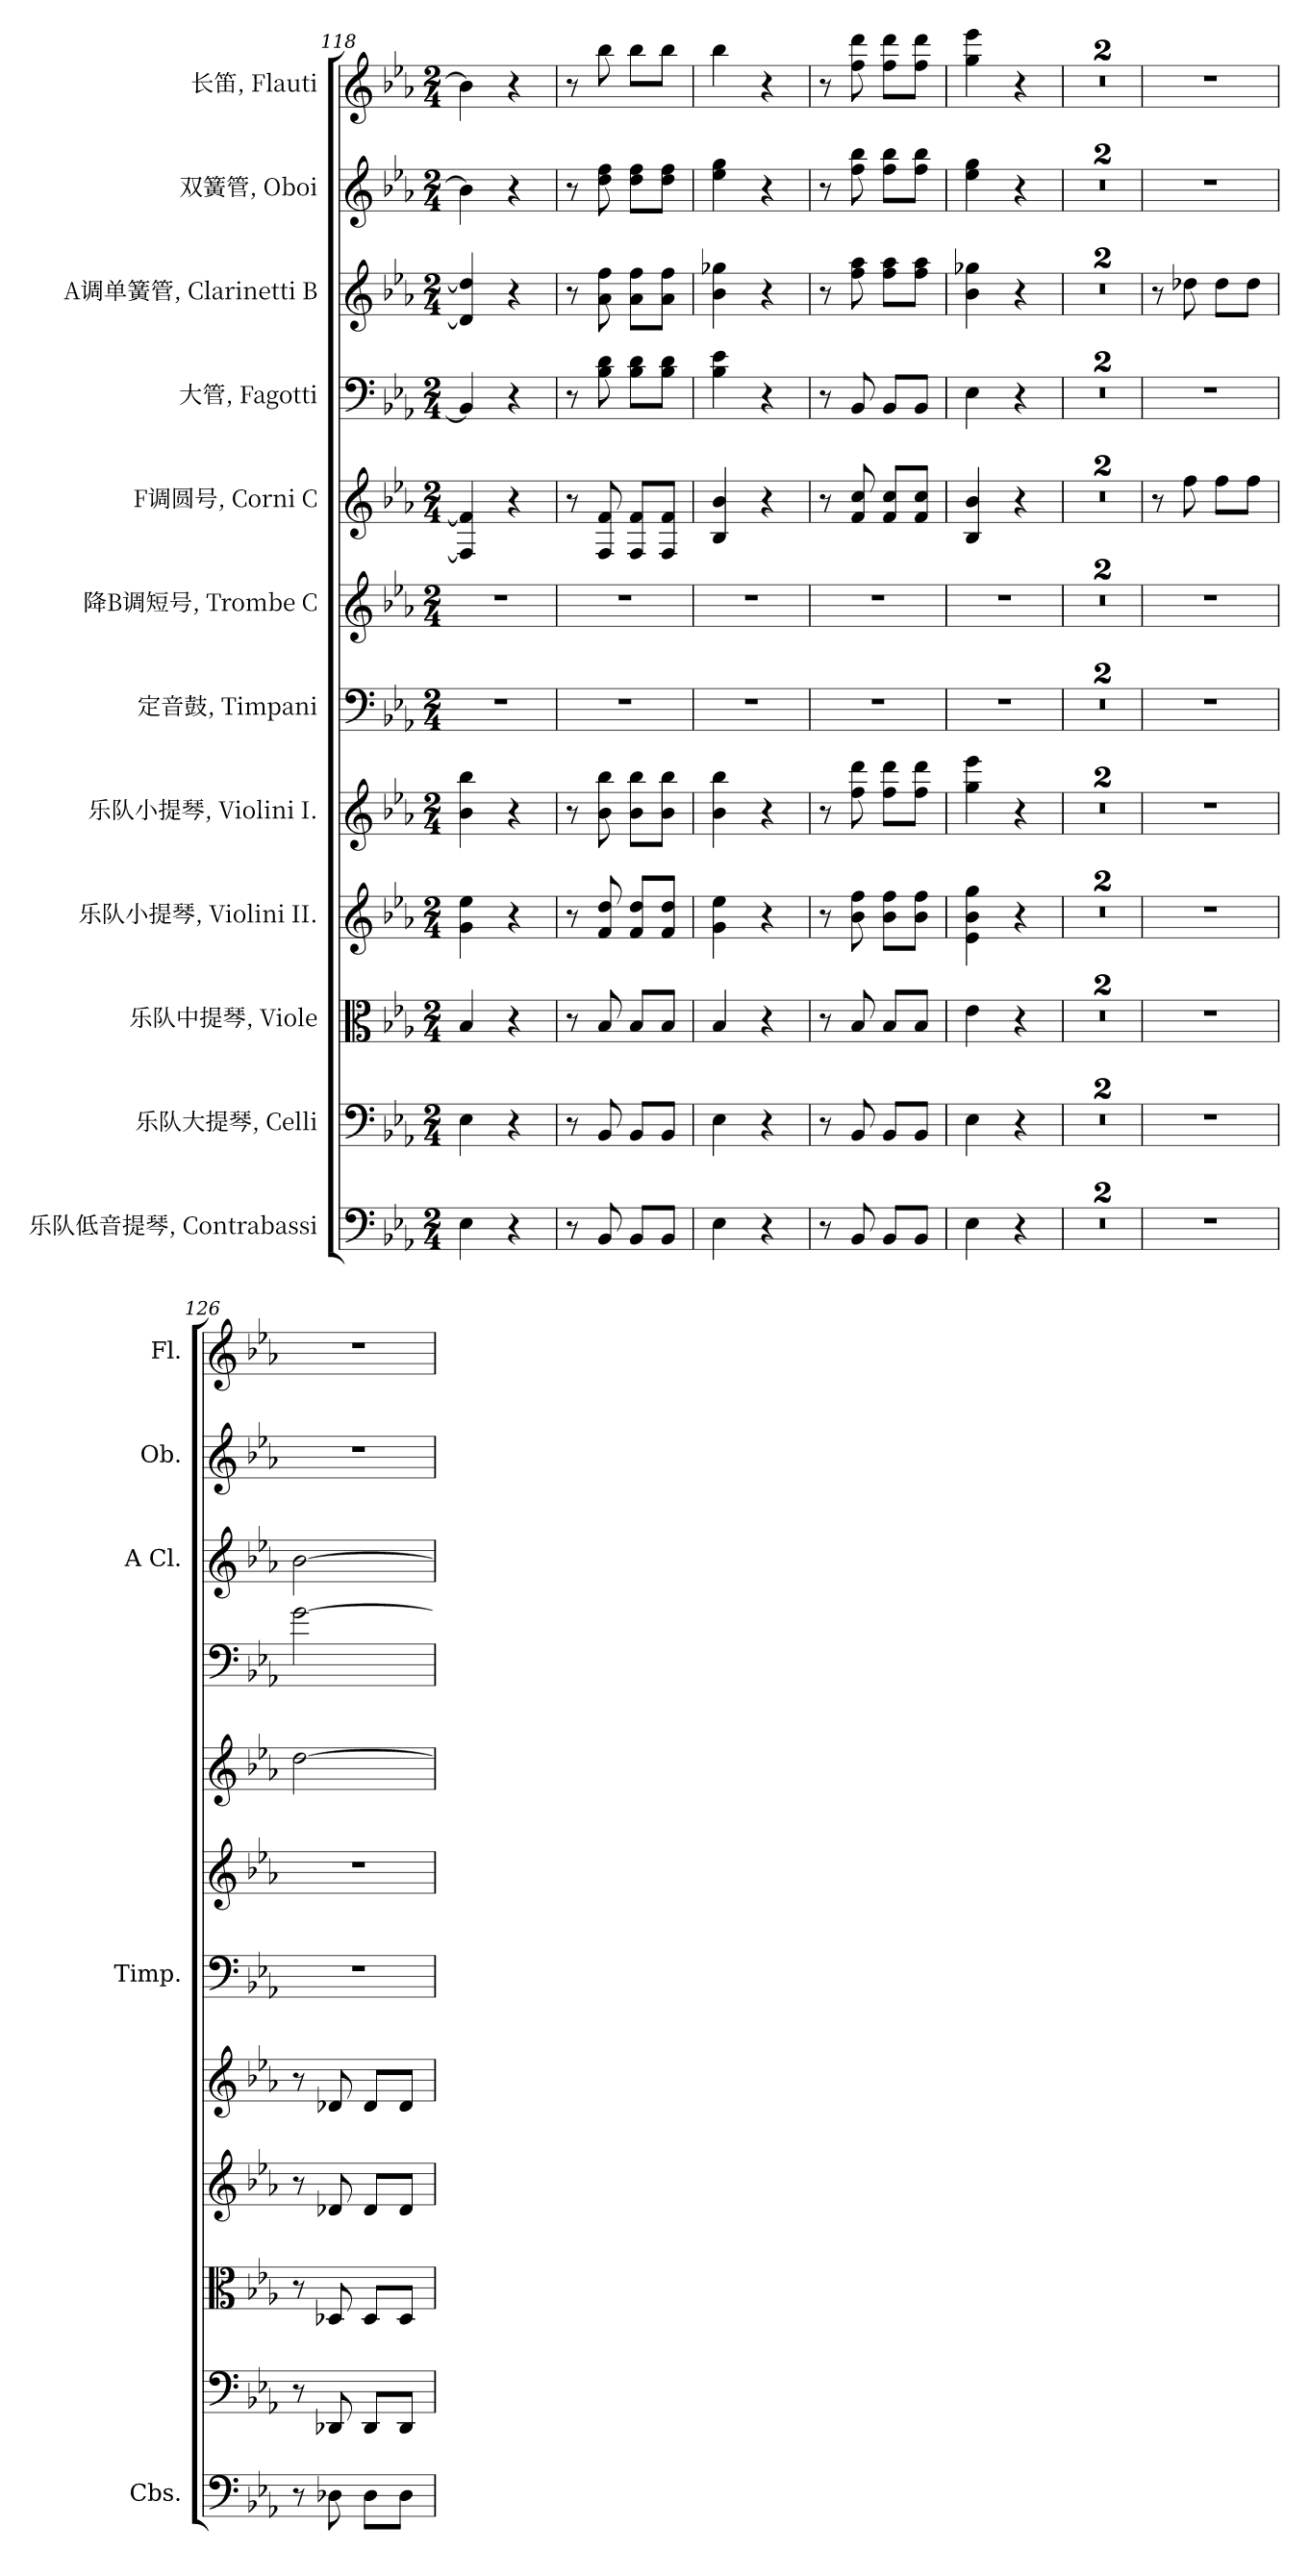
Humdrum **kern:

**kern	**kern	**kern	**kern	**kern	**kern	**kern	**kern	**kern	**kern	**kern	**kern
*part12	*part11	*part10	*part9	*part8	*part7	*part6	*part5	*part4	*part3	*part2	*part1
*staff12	*staff11	*staff10	*staff9	*staff8	*staff7	*staff6	*staff5	*staff4	*staff3	*staff2	*staff1
*I"乐队低音提琴, Contrabassi	*I"乐队大提琴, Celli	*I"乐队中提琴, Viole	*I"乐队小提琴, Violini II.	*I"乐队小提琴, Violini I.	*I"定音鼓, Timpani	*I"降B调短号, Trombe C	*I"F调圆号, Corni C	*I"大管, Fagotti	*I"A调单簧管, Clarinetti B	*I"双簧管, Oboi	*I"长笛, Flauti
*I'Cbs.	*	*	*	*	*I'Timp.	*	*	*	*I'A Cl.	*I'Ob.	*I'Fl.
*clefF4	*clefF4	*clefC3	*clefG2	*clefG2	*clefF4	*clefG2	*clefG2	*clefF4	*clefG2	*clefG2	*clefG2
*ITrd7c12	*	*	*	*	*	*ITrd1c2	*ITrd4c7	*	*ITrd2c3	*	*
*k[b-e-a-]	*k[b-e-a-]	*k[b-e-a-]	*k[b-e-a-]	*k[b-e-a-]	*k[b-e-a-]	*k[b-e-a-d-g-]	*k[b-e-a-d-]	*k[b-e-a-]	*k[]	*k[b-e-a-]	*k[b-e-a-]
*M2/4	*M2/4	*M2/4	*M2/4	*M2/4	*M2/4	*M2/4	*M2/4	*M2/4	*M2/4	*M2/4	*M2/4
=118	=118	=118	=118	=118	=118	=118	=118	=118	=118	=118	=118
4EE-\	4E-\	4B-/	4g\ 4ee-\	4b-\ 4bb-\	2r	2r	4BB-/] 4B-/]	4BB-/]	4B-/] 4b-/]	4b-\]	4b-\]
4r	4r	4r	4r	4r	.	.	4r	4r	4r	4r	4r
!!LO:PB:g=z
=119	=119	=119	=119	=119	=119	=119	=119	=119	=119	=119	=119
8r	8r	8r	8r	8r	2r	2r	8r	8r	8r	8r	8r
8BBB-/	8BB-/	8B-/	8f/ 8dd/	8b-\ 8bb-\	.	.	8BB-/ 8B-/	8B-\ 8d\	8f\ 8dd\	8dd\ 8ff\	8bb-\
8BBB-/L	8BB-/L	8B-/L	8f/ 8dd/L	8b-\ 8bb-\L	.	.	8BB-/ 8B-/L	8B-\ 8d\L	8f\ 8dd\L	8dd\ 8ff\L	8bb-\L
8BBB-/J	8BB-/J	8B-/J	8f/ 8dd/J	8b-\ 8bb-\J	.	.	8BB-/ 8B-/J	8B-\ 8d\J	8f\ 8dd\J	8dd\ 8ff\J	8bb-\J
=120	=120	=120	=120	=120	=120	=120	=120	=120	=120	=120	=120
4EE-\	4E-\	4B-/	4g\ 4ee-\	4b-\ 4bb-\	2r	2r	4E-/ 4e-/	4B-\ 4e-\	4g\ 4ee-X\	4ee-\ 4gg\	4bb-\
4r	4r	4r	4r	4r	.	.	4r	4r	4r	4r	4r
=121	=121	=121	=121	=121	=121	=121	=121	=121	=121	=121	=121
8r	8r	8r	8r	8r	2r	2r	8r	8r	8r	8r	8r
8BBB-/	8BB-/	8B-/	8b-\ 8ff\	8ff\ 8ddd\	.	.	8B-/ 8f/	8BB-/	8dd\ 8ff\	8ff\ 8bb-\	8ff\ 8ddd\
8BBB-/L	8BB-/L	8B-/L	8b-\ 8ff\L	8ff\ 8ddd\L	.	.	8B-/ 8f/L	8BB-/L	8dd\ 8ff\L	8ff\ 8bb-\L	8ff\ 8ddd\L
8BBB-/J	8BB-/J	8B-/J	8b-\ 8ff\J	8ff\ 8ddd\J	.	.	8B-/ 8f/J	8BB-/J	8dd\ 8ff\J	8ff\ 8bb-\J	8ff\ 8ddd\J
=122	=122	=122	=122	=122	=122	=122	=122	=122	=122	=122	=122
4EE-\	4E-\	4e-\	4e-\ 4b-\ 4gg\	4gg\ 4eee-\	2r	2r	4E-/ 4e-/	4E-\	4g\ 4ee-X\	4ee-\ 4gg\	4gg\ 4eee-\
4r	4r	4r	4r	4r	.	.	4r	4r	4r	4r	4r
=123	=123	=123	=123	=123	=123	=123	=123	=123	=123	=123	=123
2r	2r	2r	2r	2r	2r	2r	2r	2r	2r	2r	2r
=124	=124	=124	=124	=124	=124	=124	=124	=124	=124	=124	=124
2r	2r	2r	2r	2r	2r	2r	2r	2r	2r	2r	2r
=125	=125	=125	=125	=125	=125	=125	=125	=125	=125	=125	=125
2r	2r	2r	2r	2r	2r	2r	8r	2r	8r	2r	2r
.	.	.	.	.	.	.	8b-\	.	8b-X\	.	.
.	.	.	.	.	.	.	8b-\L	.	8b-\L	.	.
.	.	.	.	.	.	.	8b-\J	.	8b-\J	.	.
=126	=126	=126	=126	=126	=126	=126	=126	=126	=126	=126	=126
8r	8r	8r	8r	8r	2r	2r	[2g\	[2g\	[2g\	2r	2r
8DD-X\	8DD-X/	8D-X/	8d-X/	8d-X/	.	.	.	.	.	.	.
8DD-\L	8DD-/L	8D-/L	8d-/L	8d-/L	.	.	.	.	.	.	.
8DD-\J	8DD-/J	8D-/J	8d-/J	8d-/J	.	.	.	.	.	.	.
=	=	=	=	=	=	=	=	=	=	=	=
*-	*-	*-	*-	*-	*-	*-	*-	*-	*-	*-	*-
